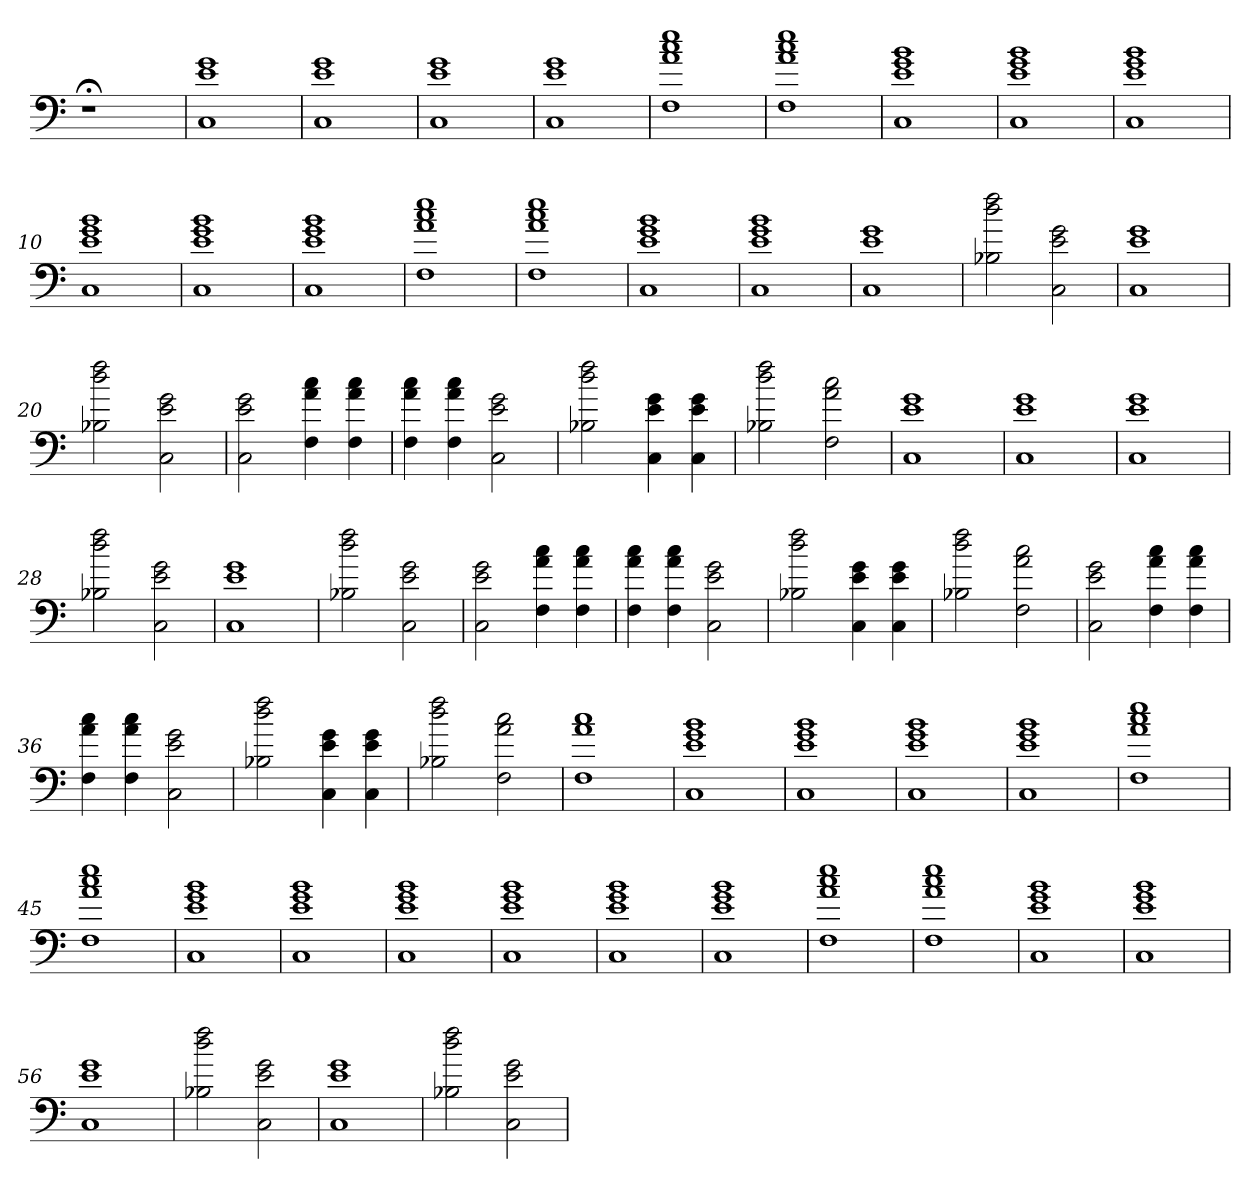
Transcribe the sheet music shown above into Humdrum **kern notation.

**kern
*part1
*staff1
=
1r;<
=1
1C 1e 1g
=2
1C 1e 1g
=3
1C 1e 1g
=4
1C 1e 1g
=5
1F 1a 1cc 1ee
=6
1F 1a 1cc 1ee
=7
1C 1e 1g 1b
=8
1C 1e 1g 1b
=9
1C 1e 1g 1b
=10
1C 1e 1g 1b
=11
1C 1e 1g 1b
=12
1C 1e 1g 1b
=13
1F 1a 1cc 1ee
=14
1F 1a 1cc 1ee
=15
1C 1e 1g 1b
=16
1C 1e 1g 1b
=17
1C 1e 1g
=18
2B-X 2dd 2ff
2C 2e 2g
=19
1C 1e 1g
=20
2B-X 2dd 2ff
2C 2e 2g
=21
2C 2e 2g
4F 4a 4cc
4F 4a 4cc
=22
4F 4a 4cc
4F 4a 4cc
2C 2e 2g
=23
2B-X 2dd 2ff
4C 4e 4g
4C 4e 4g
=24
2B-X 2dd 2ff
2F 2a 2cc
=25
1C 1e 1g
=26
1C 1e 1g
=27
1C 1e 1g
=28
2B-X 2dd 2ff
2C 2e 2g
=29
1C 1e 1g
=30
2B-X 2dd 2ff
2C 2e 2g
=31
2C 2e 2g
4F 4a 4cc
4F 4a 4cc
=32
4F 4a 4cc
4F 4a 4cc
2C 2e 2g
=33
2B-X 2dd 2ff
4C 4e 4g
4C 4e 4g
=34
2B-X 2dd 2ff
2F 2a 2cc
=35
2C 2e 2g
4F 4a 4cc
4F 4a 4cc
=36
4F 4a 4cc
4F 4a 4cc
2C 2e 2g
=37
2B-X 2dd 2ff
4C 4e 4g
4C 4e 4g
=38
2B-X 2dd 2ff
2F 2a 2cc
=39
1F 1a 1cc
=40
1C 1e 1g 1b
=41
1C 1e 1g 1b
=42
1C 1e 1g 1b
=43
1C 1e 1g 1b
=44
1F 1a 1cc 1ee
=45
1F 1a 1cc 1ee
=46
1C 1e 1g 1b
=47
1C 1e 1g 1b
=48
1C 1e 1g 1b
=49
1C 1e 1g 1b
=50
1C 1e 1g 1b
=51
1C 1e 1g 1b
=52
1F 1a 1cc 1ee
=53
1F 1a 1cc 1ee
=54
1C 1e 1g 1b
=55
1C 1e 1g 1b
=56
1C 1e 1g
=57
2B-X 2dd 2ff
2C 2e 2g
=58
1C 1e 1g
=59
2B-X 2dd 2ff
2C 2e 2g
=
*-
